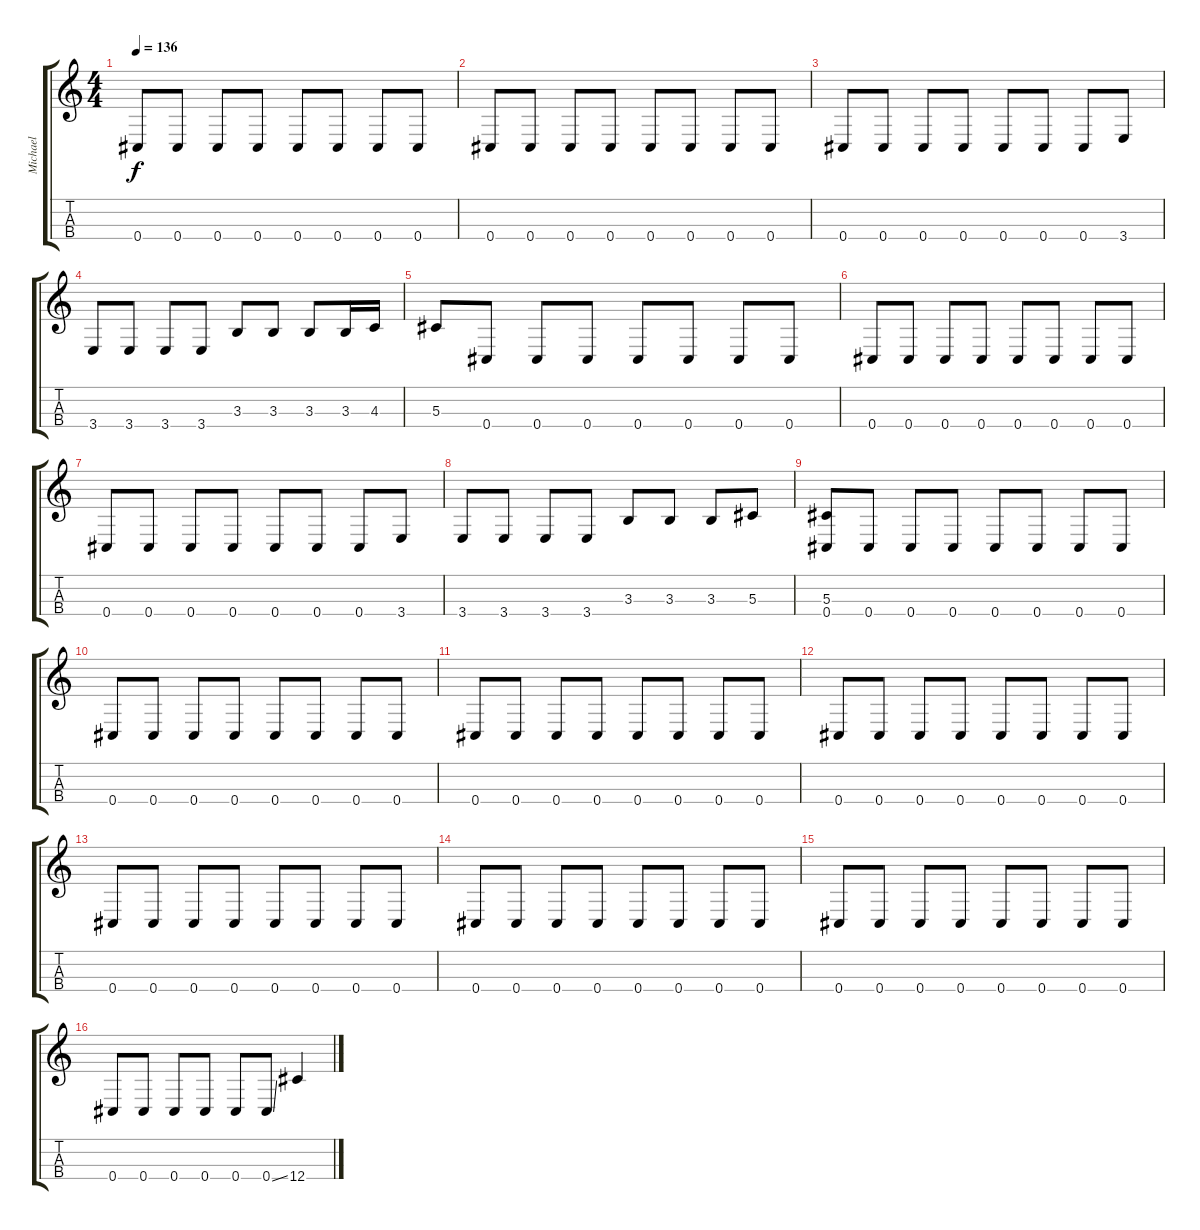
\track ("Michael " "Michael ") {instrument electricbassfinger}
\staff {score tabs}
\tuning (Gb3 Db3 Ab2 Db2) {hide}
\ts (4 4)
\tempo 136
\clef g2
\ks c
0.4.8{dy f} 0.4.8 0.4.8 0.4.8 0.4.8 0.4.8 0.4.8 0.4.8 |
0.4.8 0.4.8 0.4.8 0.4.8 0.4.8 0.4.8 0.4.8 0.4.8 |
0.4.8 0.4.8 0.4.8 0.4.8 0.4.8 0.4.8 0.4.8 3.4.8 |
3.4.8 3.4.8 3.4.8 3.4.8 3.3.8 3.3.8 3.3.8 3.3.16 4.3.16 |
5.3.8 0.4.8 0.4.8 0.4.8 0.4.8 0.4.8 0.4.8 0.4.8 |
0.4.8 0.4.8 0.4.8 0.4.8 0.4.8 0.4.8 0.4.8 0.4.8 |
0.4.8 0.4.8 0.4.8 0.4.8 0.4.8 0.4.8 0.4.8 3.4.8 |
3.4.8 3.4.8 3.4.8 3.4.8 3.3.8 3.3.8 3.3.8 5.3.8 |
(5.3 0.4).8 0.4.8 0.4.8 0.4.8 0.4.8 0.4.8 0.4.8 0.4.8 |
0.4.8 0.4.8 0.4.8 0.4.8 0.4.8 0.4.8 0.4.8 0.4.8 |
0.4.8 0.4.8 0.4.8 0.4.8 0.4.8 0.4.8 0.4.8 0.4.8 |
0.4.8 0.4.8 0.4.8 0.4.8 0.4.8 0.4.8 0.4.8 0.4.8 |
0.4.8 0.4.8 0.4.8 0.4.8 0.4.8 0.4.8 0.4.8 0.4.8 |
0.4.8 0.4.8 0.4.8 0.4.8 0.4.8 0.4.8 0.4.8 0.4.8 |
0.4.8 0.4.8 0.4.8 0.4.8 0.4.8 0.4.8 0.4.8 0.4.8 |
0.4.8 0.4.8 0.4.8 0.4.8 0.4.8 0.4{ss}.8 12.4{ss}.4
